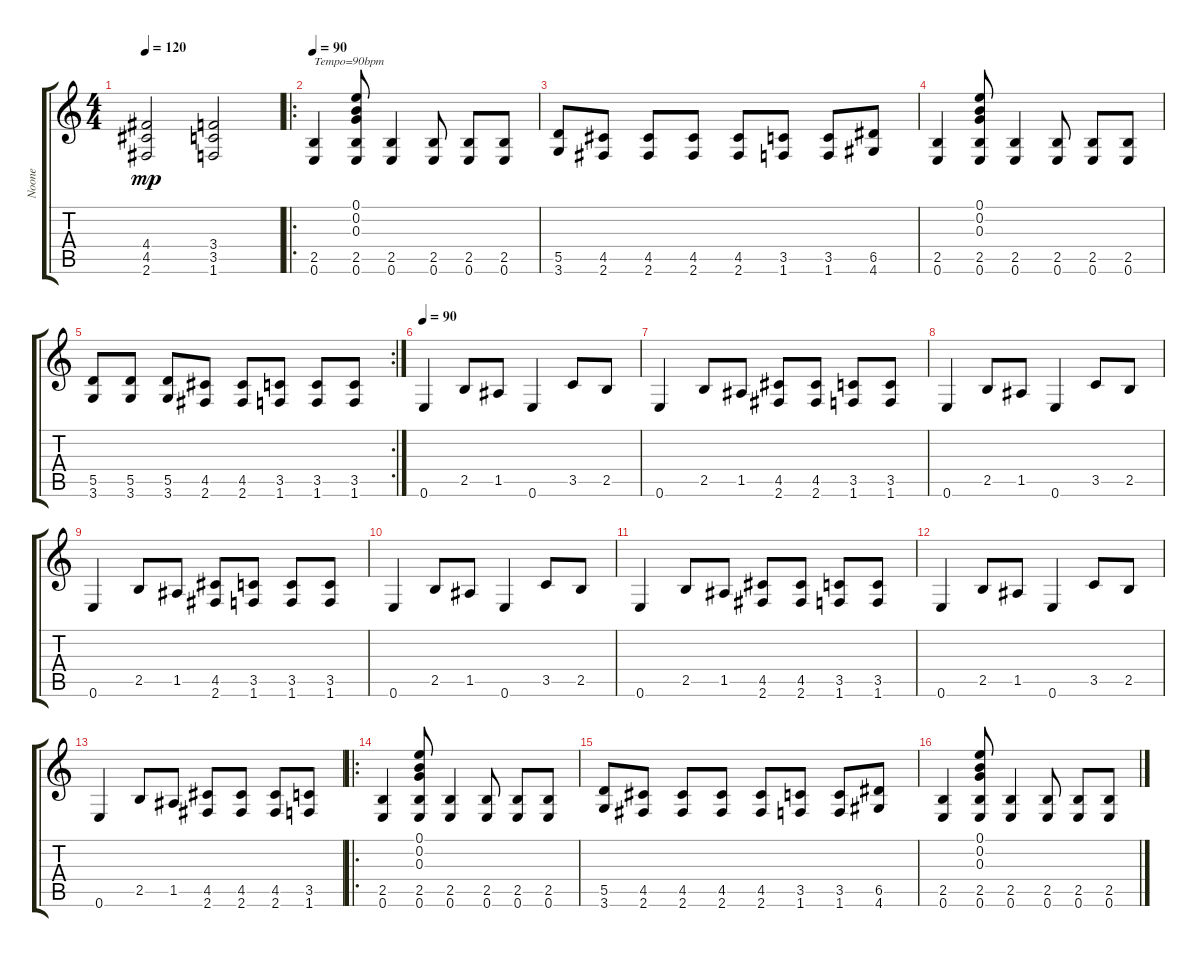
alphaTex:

\track ("Noone" "Noone") {instrument overdrivenguitar}
\staff {score tabs}
\tuning (E4 B3 G3 D3 A2 E2) {hide}
\ts (4 4)
\tempo 120
\clef g2
\ks c
(4.4 4.5 2.6).2{dy mp} (3.4 3.5 1.6).2 |
\ro
\tempo 90
(2.5 0.6).4{txt "Tempo=90bpm"} (0.1 0.2 0.3 2.5 0.6).8 (2.5 0.6).4 (2.5 0.6).8 (2.5 0.6).8 (2.5 0.6).8 |
(5.5 3.6).8 (4.5 2.6).8 (4.5 2.6).8 (4.5 2.6).8 (4.5 2.6).8 (3.5 1.6).8 (3.5 1.6).8 (6.5 4.6).8 |
(2.5 0.6).4 (0.1 0.2 0.3 2.5 0.6).8 (2.5 0.6).4 (2.5 0.6).8 (2.5 0.6).8 (2.5 0.6).8 |
\rc 2
(5.5 3.6).8 (5.5 3.6).8 (5.5 3.6).8 (4.5 2.6).8 (4.5 2.6).8 (3.5 1.6).8 (3.5 1.6).8 (3.5 1.6).8 |
\tempo 90
0.6.4{instrument overdrivenguitar} 2.5.8 1.5.8 0.6.4 3.5.8 2.5.8 |
0.6.4 2.5.8 1.5.8 (4.5 2.6).8 (4.5 2.6).8 (3.5 1.6).8 (3.5 1.6).8 |
0.6.4 2.5.8 1.5.8 0.6.4 3.5.8 2.5.8 |
0.6.4 2.5.8 1.5.8 (4.5 2.6).8 (3.5 1.6).8 (3.5 1.6).8 (3.5 1.6).8 |
0.6.4 2.5.8 1.5.8 0.6.4 3.5.8 2.5.8 |
0.6.4 2.5.8 1.5.8 (4.5 2.6).8 (4.5 2.6).8 (3.5 1.6).8 (3.5 1.6).8 |
0.6.4 2.5.8 1.5.8 0.6.4 3.5.8 2.5.8 |
0.6.4 2.5.8 1.5.8 (4.5 2.6).8 (4.5 2.6).8 (4.5 2.6).8 (3.5 1.6).8 |
\ro
(2.5 0.6).4{instrument distortionguitar} (0.1 0.2 0.3 2.5 0.6).8 (2.5 0.6).4 (2.5 0.6).8 (2.5 0.6).8 (2.5 0.6).8 |
(5.5 3.6).8 (4.5 2.6).8 (4.5 2.6).8 (4.5 2.6).8 (4.5 2.6).8 (3.5 1.6).8 (3.5 1.6).8 (6.5 4.6).8 |
(2.5 0.6).4 (0.1 0.2 0.3 2.5 0.6).8 (2.5 0.6).4 (2.5 0.6).8 (2.5 0.6).8 (2.5 0.6).8
